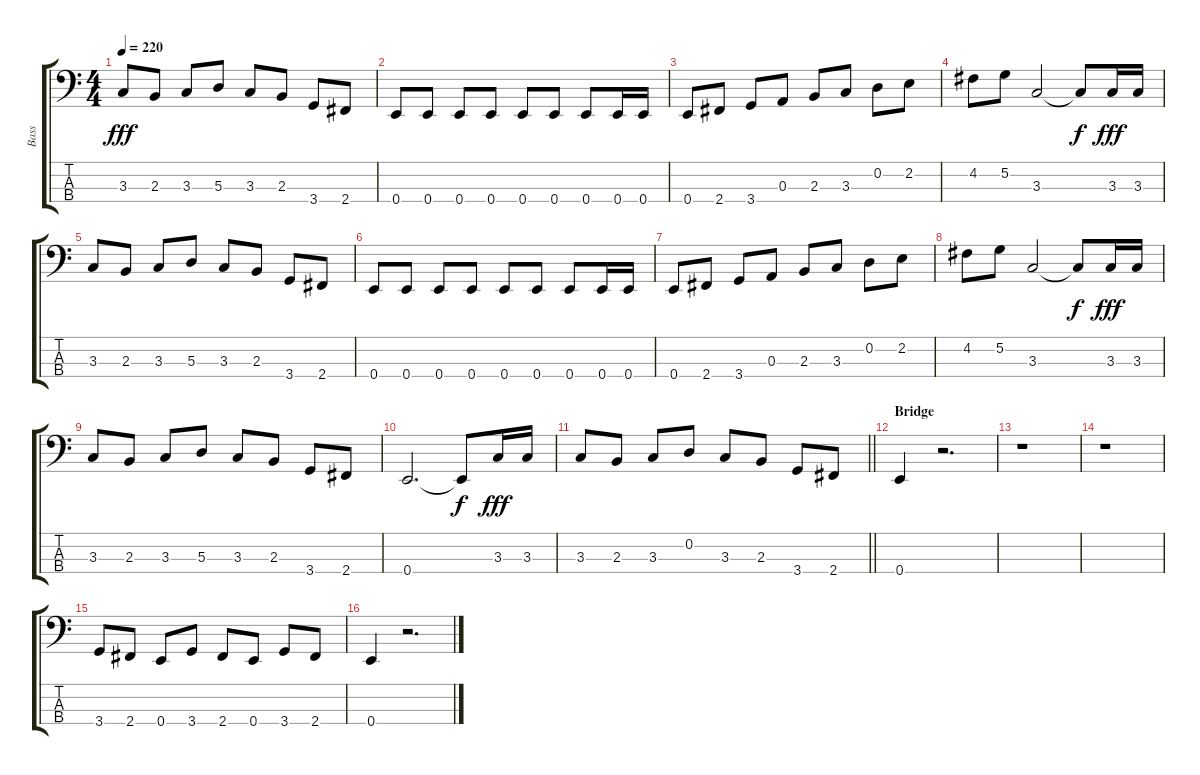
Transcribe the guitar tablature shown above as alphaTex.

\track ("Bass" "Bass") {instrument electricbassfinger}
\staff {score tabs}
\tuning (G2 D2 A1 E1) {hide}
\ts (4 4)
\tempo 220
\clef f4
\ks c
3.3.8{dy fff} 2.3.8 3.3.8 5.3.8 3.3.8 2.3.8 3.4.8 2.4.8 |
0.4.8 0.4.8 0.4.8 0.4.8 0.4.8 0.4.8 0.4.8 0.4.16 0.4.16 |
0.4.8 2.4.8 3.4.8 0.3.8 2.3.8 3.3.8 0.2.8 2.2.8 |
4.2.8 5.2.8 3.3.2 3.3{t}.8{dy f} 3.3.16{dy fff} 3.3.16 |
3.3.8 2.3.8 3.3.8 5.3.8 3.3.8 2.3.8 3.4.8 2.4.8 |
0.4.8 0.4.8 0.4.8 0.4.8 0.4.8 0.4.8 0.4.8 0.4.16 0.4.16 |
0.4.8 2.4.8 3.4.8 0.3.8 2.3.8 3.3.8 0.2.8 2.2.8 |
4.2.8 5.2.8 3.3.2 3.3{t}.8{dy f} 3.3.16{dy fff} 3.3.16 |
3.3.8 2.3.8 3.3.8 5.3.8 3.3.8 2.3.8 3.4.8 2.4.8 |
0.4.2{d} 0.4{t}.8{dy f} 3.3.16{dy fff} 3.3.16 |
\barLineRight lightlight
3.3.8 2.3.8 3.3.8 0.2.8 3.3.8 2.3.8 3.4.8 2.4.8 |
\section ("" "Bridge")
0.4.4 r.2{d} |
r.1 |
r.1 |
3.4.8 2.4.8 0.4.8 3.4.8 2.4.8 0.4.8 3.4.8 2.4.8 |
0.4.4 r.2{d}
